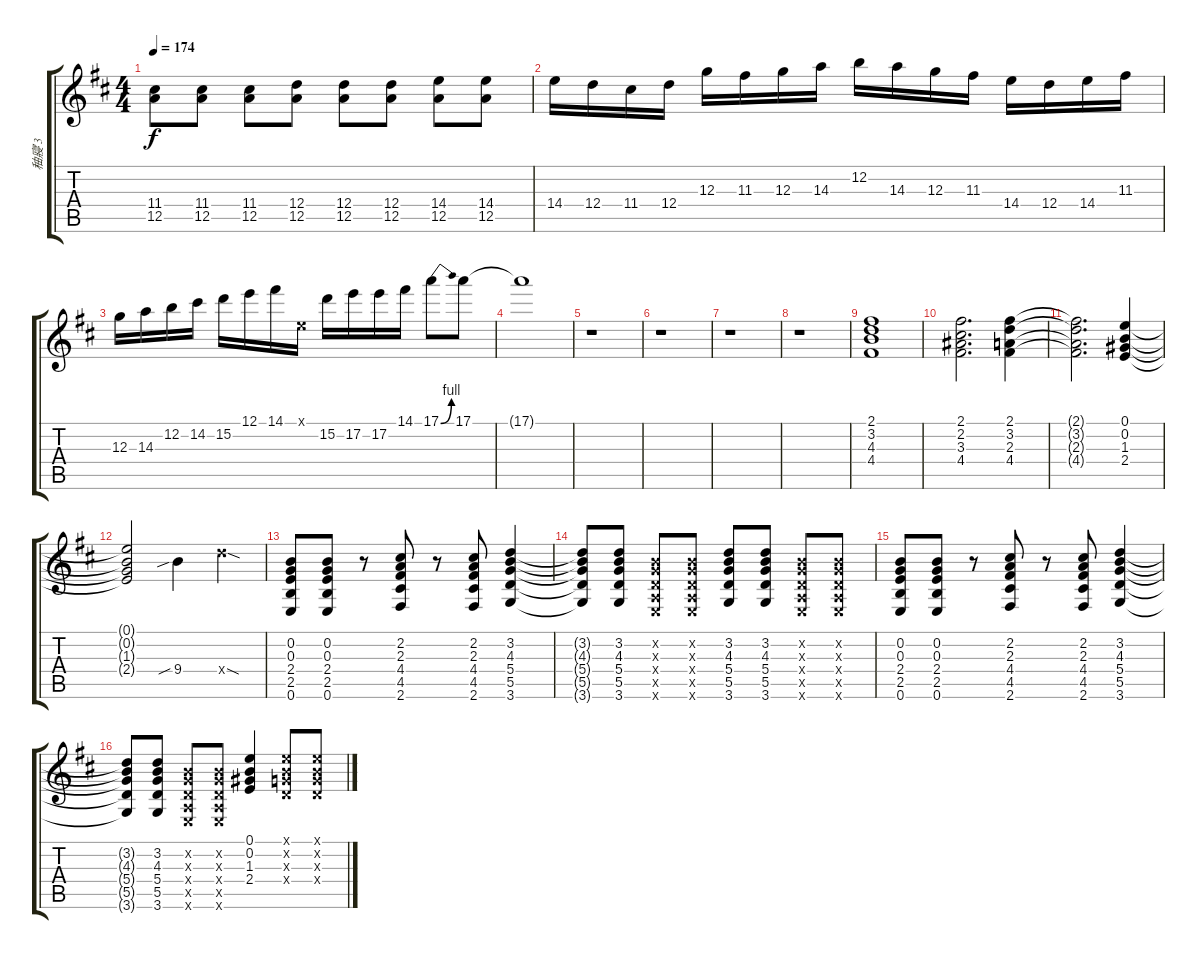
\track ("秞寢 3" "秞寢 3") {instrument distortionguitar}
\staff {score tabs}
\tuning (E4 B3 G3 D3 A2 E2) {hide}
\ts (4 4)
\tempo 174
\clef g2
\ks d
(11.4 12.5).8{dy f} (11.4 12.5).8 (11.4 12.5).8 (12.4 12.5).8 (12.4 12.5).8 (12.4 12.5).8 (14.4 12.5).8 (14.4 12.5).8 |
14.4.16 12.4.16 11.4.16 12.4.16 12.3.16 11.3.16 12.3.16 14.3.16 12.2.16 14.3.16 12.3.16 11.3.16 14.4.16 12.4.16 14.4.16 11.3.16 |
12.3.16 14.3.16 12.2.16 14.2.16 15.2.16 12.1.16 14.1.16 0.1{x}.16 15.2.16 17.2.16 17.2.16 14.1.16 17.1{be (bend 0 0 60 4)}.8 17.1.8 |
17.1{t}.1 |
r.1{volume 13} |
r.1 |
r.1 |
r.1 |
(2.1 3.2 4.3 4.4).1 |
(2.1 2.2 3.3 4.4).2{d} (2.1 3.2 2.3 4.4).4 |
(2.1{t} 3.2{t} 2.3{t} 4.4{t}).2{d} (0.1 0.2 1.3 2.4).4 |
(0.1{t} 0.2{t} 1.3{t} 2.4{t}).2 9.4{sib}.4 12.4{sod x}.4 |
(0.2 0.3 2.4 2.5 0.6).8 (0.2 0.3 2.4 2.5 0.6).8 r.8 (2.2 2.3 4.4 4.5 2.6).8 r.8 (2.2 2.3 4.4 4.5 2.6).8 (3.2 4.3 5.4 5.5 3.6).4 |
(3.2{t} 4.3{t} 5.4{t} 5.5{t} 3.6{t}).8 (3.2 4.3 5.4 5.5 3.6).8 (0.2{x} 0.3{x} 0.4{x} 0.5{x} 0.6{x}).8 (0.2{x} 0.3{x} 0.4{x} 0.5{x} 0.6{x}).8 (3.2 4.3 5.4 5.5 3.6).8 (3.2 4.3 5.4 5.5 3.6).8 (0.2{x} 0.3{x} 0.4{x} 0.5{x} 0.6{x}).8 (0.2{x} 0.3{x} 0.4{x} 0.5{x} 0.6{x}).8 |
(0.2 0.3 2.4 2.5 0.6).8 (0.2 0.3 2.4 2.5 0.6).8 r.8 (2.2 2.3 4.4 4.5 2.6).8 r.8 (2.2 2.3 4.4 4.5 2.6).8 (3.2 4.3 5.4 5.5 3.6).4 |
(3.2{t} 4.3{t} 5.4{t} 5.5{t} 3.6{t}).8 (3.2 4.3 5.4 5.5 3.6).8 (0.2{x} 0.3{x} 0.4{x} 0.5{x} 0.6{x}).8 (0.2{x} 0.3{x} 0.4{x} 0.5{x} 0.6{x}).8 (0.1 0.2 1.3 2.4).4 (0.1{x} 0.2{x} 0.3{x} 0.4{x}).8 (0.1{x} 0.2{x} 0.3{x} 0.4{x}).8
